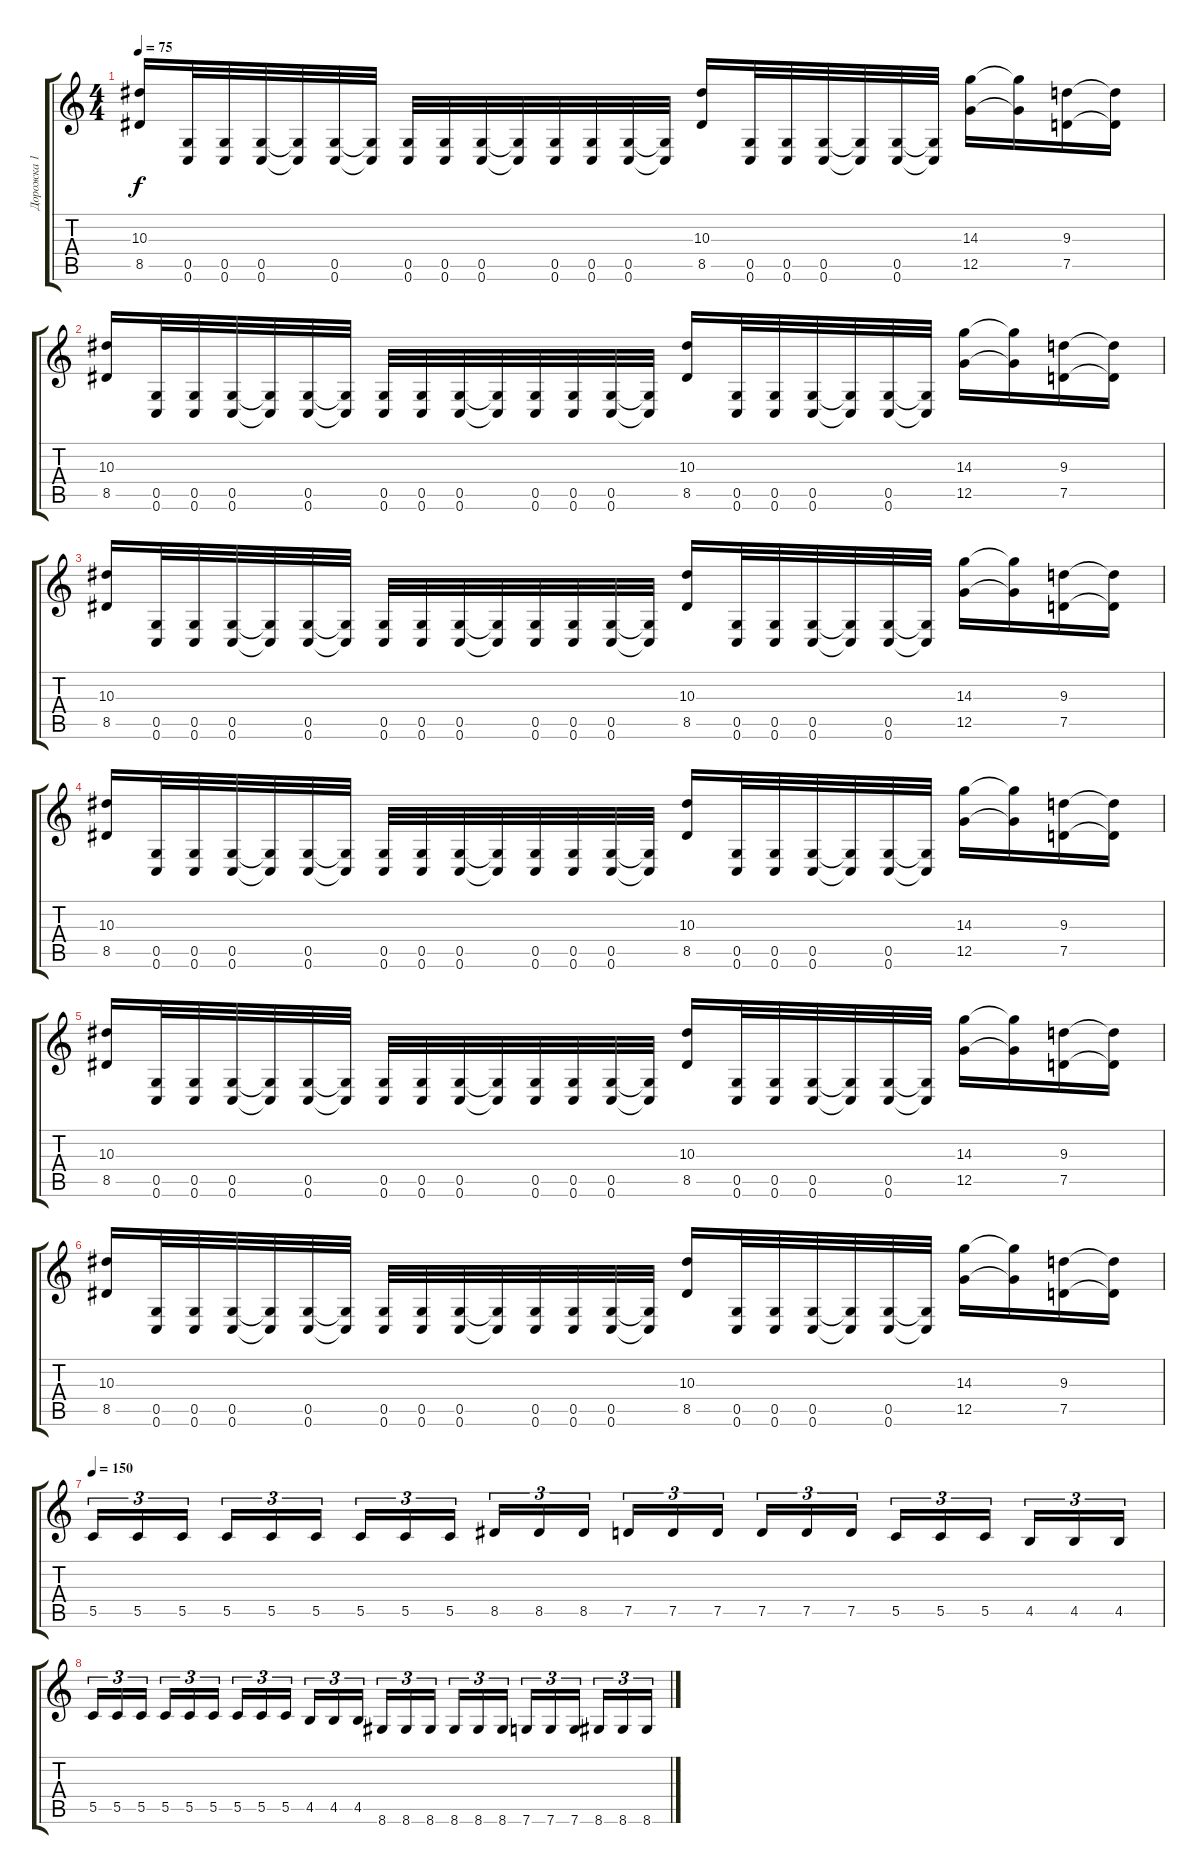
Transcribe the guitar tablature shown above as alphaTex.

\track ("Дорожка 1" "Дорожка 1") {instrument distortionguitar}
\staff {score tabs}
\tuning (D4 A3 F3 C3 G2 C2) {hide}
\ts (4 4)
\tempo 75
\clef g2
\ks c
(10.3 8.5).16{dy f} (0.5 0.6).32 (0.5 0.6).32 (0.5 0.6).32 (0.5{t} 0.6{t}).32 (0.5 0.6).32 (0.5{t} 0.6{t}).32 (0.5 0.6).32 (0.5 0.6).32 (0.5 0.6).32 (0.5{t} 0.6{t}).32 (0.5 0.6).32 (0.5 0.6).32 (0.5 0.6).32 (0.5{t} 0.6{t}).32 (10.3 8.5).16 (0.5 0.6).32 (0.5 0.6).32 (0.5 0.6).32 (0.5{t} 0.6{t}).32 (0.5 0.6).32 (0.5{t} 0.6{t}).32 (14.3 12.5).16 (14.3{t} 12.5{t}).16 (9.3 7.5).16 (9.3{t} 7.5{t}).16 |
(10.3 8.5).16 (0.5 0.6).32 (0.5 0.6).32 (0.5 0.6).32 (0.5{t} 0.6{t}).32 (0.5 0.6).32 (0.5{t} 0.6{t}).32 (0.5 0.6).32 (0.5 0.6).32 (0.5 0.6).32 (0.5{t} 0.6{t}).32 (0.5 0.6).32 (0.5 0.6).32 (0.5 0.6).32 (0.5{t} 0.6{t}).32 (10.3 8.5).16 (0.5 0.6).32 (0.5 0.6).32 (0.5 0.6).32 (0.5{t} 0.6{t}).32 (0.5 0.6).32 (0.5{t} 0.6{t}).32 (14.3 12.5).16 (14.3{t} 12.5{t}).16 (9.3 7.5).16 (9.3{t} 7.5{t}).16 |
(10.3 8.5).16 (0.5 0.6).32 (0.5 0.6).32 (0.5 0.6).32 (0.5{t} 0.6{t}).32 (0.5 0.6).32 (0.5{t} 0.6{t}).32 (0.5 0.6).32 (0.5 0.6).32 (0.5 0.6).32 (0.5{t} 0.6{t}).32 (0.5 0.6).32 (0.5 0.6).32 (0.5 0.6).32 (0.5{t} 0.6{t}).32 (10.3 8.5).16 (0.5 0.6).32 (0.5 0.6).32 (0.5 0.6).32 (0.5{t} 0.6{t}).32 (0.5 0.6).32 (0.5{t} 0.6{t}).32 (14.3 12.5).16 (14.3{t} 12.5{t}).16 (9.3 7.5).16 (9.3{t} 7.5{t}).16 |
(10.3 8.5).16 (0.5 0.6).32 (0.5 0.6).32 (0.5 0.6).32 (0.5{t} 0.6{t}).32 (0.5 0.6).32 (0.5{t} 0.6{t}).32 (0.5 0.6).32 (0.5 0.6).32 (0.5 0.6).32 (0.5{t} 0.6{t}).32 (0.5 0.6).32 (0.5 0.6).32 (0.5 0.6).32 (0.5{t} 0.6{t}).32 (10.3 8.5).16 (0.5 0.6).32 (0.5 0.6).32 (0.5 0.6).32 (0.5{t} 0.6{t}).32 (0.5 0.6).32 (0.5{t} 0.6{t}).32 (14.3 12.5).16 (14.3{t} 12.5{t}).16 (9.3 7.5).16 (9.3{t} 7.5{t}).16 |
(10.3 8.5).16 (0.5 0.6).32 (0.5 0.6).32 (0.5 0.6).32 (0.5{t} 0.6{t}).32 (0.5 0.6).32 (0.5{t} 0.6{t}).32 (0.5 0.6).32 (0.5 0.6).32 (0.5 0.6).32 (0.5{t} 0.6{t}).32 (0.5 0.6).32 (0.5 0.6).32 (0.5 0.6).32 (0.5{t} 0.6{t}).32 (10.3 8.5).16 (0.5 0.6).32 (0.5 0.6).32 (0.5 0.6).32 (0.5{t} 0.6{t}).32 (0.5 0.6).32 (0.5{t} 0.6{t}).32 (14.3 12.5).16 (14.3{t} 12.5{t}).16 (9.3 7.5).16 (9.3{t} 7.5{t}).16 |
(10.3 8.5).16 (0.5 0.6).32 (0.5 0.6).32 (0.5 0.6).32 (0.5{t} 0.6{t}).32 (0.5 0.6).32 (0.5{t} 0.6{t}).32 (0.5 0.6).32 (0.5 0.6).32 (0.5 0.6).32 (0.5{t} 0.6{t}).32 (0.5 0.6).32 (0.5 0.6).32 (0.5 0.6).32 (0.5{t} 0.6{t}).32 (10.3 8.5).16 (0.5 0.6).32 (0.5 0.6).32 (0.5 0.6).32 (0.5{t} 0.6{t}).32 (0.5 0.6).32 (0.5{t} 0.6{t}).32 (14.3 12.5).16 (14.3{t} 12.5{t}).16 (9.3 7.5).16 (9.3{t} 7.5{t}).16 |
\tempo 150
5.5.16{tu (3 2)} 5.5.16{tu (3 2)} 5.5.16{tu (3 2) beam splitsecondary} 5.5.16{tu (3 2)} 5.5.16{tu (3 2)} 5.5.16{tu (3 2)} 5.5.16{tu (3 2)} 5.5.16{tu (3 2)} 5.5.16{tu (3 2) beam splitsecondary} 8.5.16{tu (3 2)} 8.5.16{tu (3 2)} 8.5.16{tu (3 2)} 7.5.16{tu (3 2)} 7.5.16{tu (3 2)} 7.5.16{tu (3 2) beam splitsecondary} 7.5.16{tu (3 2)} 7.5.16{tu (3 2)} 7.5.16{tu (3 2)} 5.5.16{tu (3 2)} 5.5.16{tu (3 2)} 5.5.16{tu (3 2) beam splitsecondary} 4.5.16{tu (3 2)} 4.5.16{tu (3 2)} 4.5.16{tu (3 2)} |
5.5.16{tu (3 2)} 5.5.16{tu (3 2)} 5.5.16{tu (3 2) beam splitsecondary} 5.5.16{tu (3 2)} 5.5.16{tu (3 2)} 5.5.16{tu (3 2)} 5.5.16{tu (3 2)} 5.5.16{tu (3 2)} 5.5.16{tu (3 2) beam splitsecondary} 4.5.16{tu (3 2)} 4.5.16{tu (3 2)} 4.5.16{tu (3 2)} 8.6.16{tu (3 2)} 8.6.16{tu (3 2)} 8.6.16{tu (3 2) beam splitsecondary} 8.6.16{tu (3 2)} 8.6.16{tu (3 2)} 8.6.16{tu (3 2)} 7.6.16{tu (3 2)} 7.6.16{tu (3 2)} 7.6.16{tu (3 2) beam splitsecondary} 8.6.16{tu (3 2)} 8.6.16{tu (3 2)} 8.6.16{tu (3 2)}
